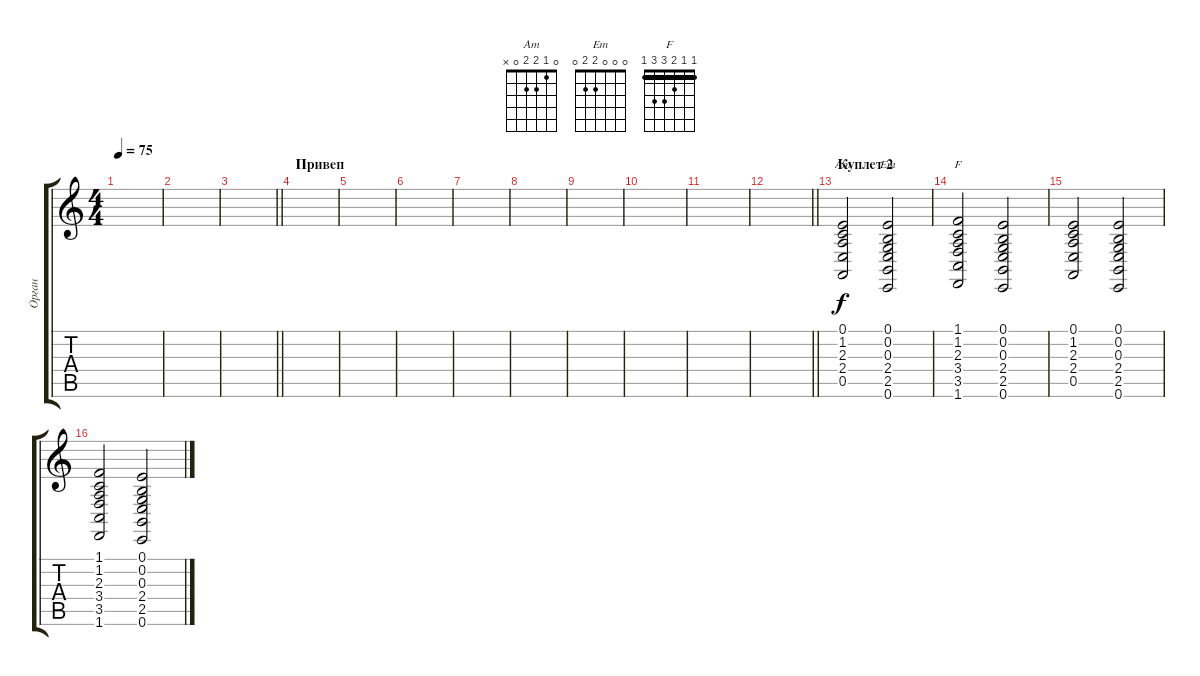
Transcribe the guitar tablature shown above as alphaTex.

\track ("Орган" "Орган") {instrument rockorgan}
\staff {score tabs}
\tuning (E4 B3 G3 D3 A2 E2) {hide}
\chord ("Am" 0 1 2 2 0 x)
\chord ("Em" 0 0 0 2 2 0)
\chord ("F" 1 1 2 3 3 1) {barre 1}
\ts (4 4)
\tempo 75
\clef g2
\ks c
|
|
\barLineRight lightlight
|
\section ("" "Привеп")
|
|
|
|
|
|
|
|
\barLineRight lightlight
|
\section ("" "Куплет 2")
(0.1 1.2 2.3 2.4 0.5).2{ch "Am"} (0.1 0.2 0.3 2.4 2.5 0.6).2{ch "Em"} |
(1.1 1.2 2.3 3.4 3.5 1.6).2{ch "F"} (0.1 0.2 0.3 2.4 2.5 0.6).2 |
(0.1 1.2 2.3 2.4 0.5).2 (0.1 0.2 0.3 2.4 2.5 0.6).2 |
(1.1 1.2 2.3 3.4 3.5 1.6).2 (0.1 0.2 0.3 2.4 2.5 0.6).2
